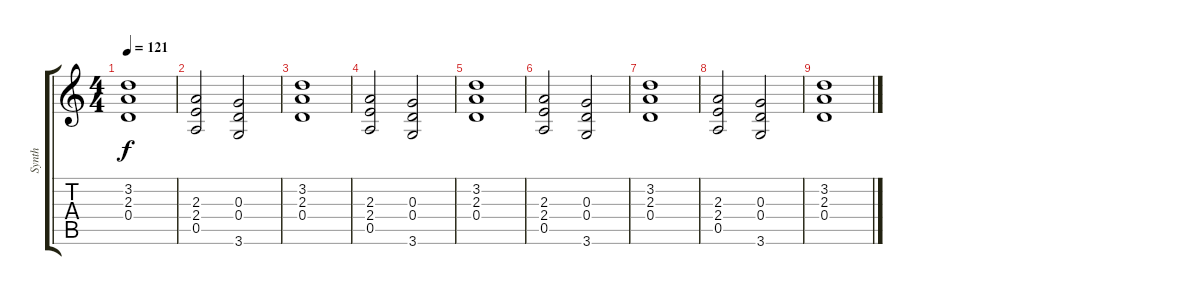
\track ("Synth" "Synth") {instrument acousticguitarnylon}
\staff {score tabs}
\tuning (E4 B3 G3 D3 A2 E2) {hide}
\ts (4 4)
\tempo 121
\clef g2
\ks c
(3.2 2.3 0.4).1{dy f} |
(2.3 2.4 0.5).2 (0.3 0.4 3.6).2 |
(3.2 2.3 0.4).1 |
(2.3 2.4 0.5).2 (0.3 0.4 3.6).2 |
(3.2 2.3 0.4).1 |
(2.3 2.4 0.5).2 (0.3 0.4 3.6).2 |
(3.2 2.3 0.4).1 |
(2.3 2.4 0.5).2 (0.3 0.4 3.6).2 |
(3.2 2.3 0.4).1
